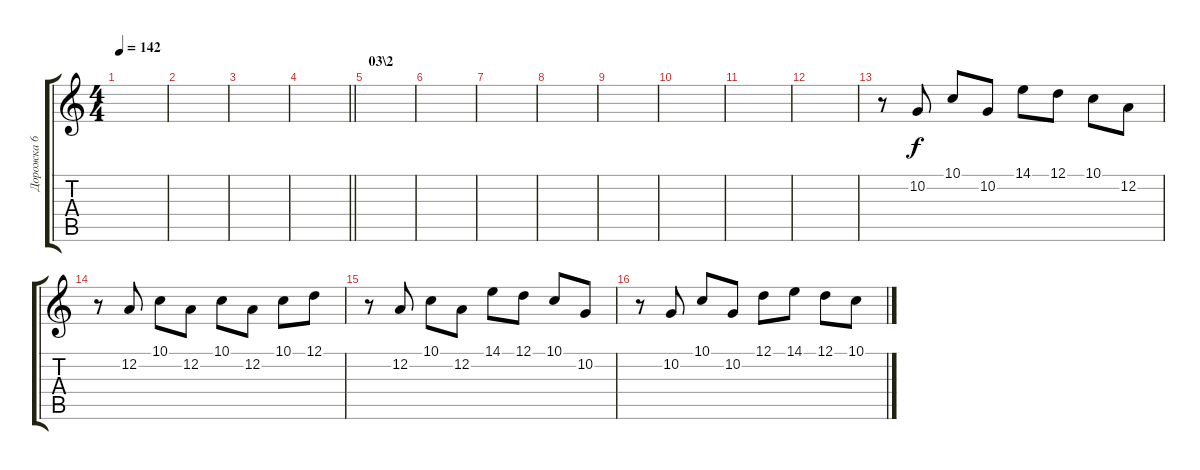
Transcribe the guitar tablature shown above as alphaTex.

\track ("Дорожка 6" "Дорожка 6") {instrument dulcimer}
\staff {score tabs}
\tuning (D4 A3 F3 C3 G2 D2) {hide}
\ts (4 4)
\tempo 142
\clef g2
\ks c
|
|
|
\barLineRight lightlight
|
\section ("" "03\\2")
|
|
|
|
|
|
|
|
r.8 10.2.8 10.1.8 10.2.8 14.1.8 12.1.8 10.1.8 12.2.8 |
r.8 12.2.8 10.1.8 12.2.8 10.1.8 12.2.8 10.1.8 12.1.8 |
r.8 12.2.8 10.1.8 12.2.8 14.1.8 12.1.8 10.1.8 10.2.8 |
r.8 10.2.8 10.1.8 10.2.8 12.1.8 14.1.8 12.1.8 10.1.8
